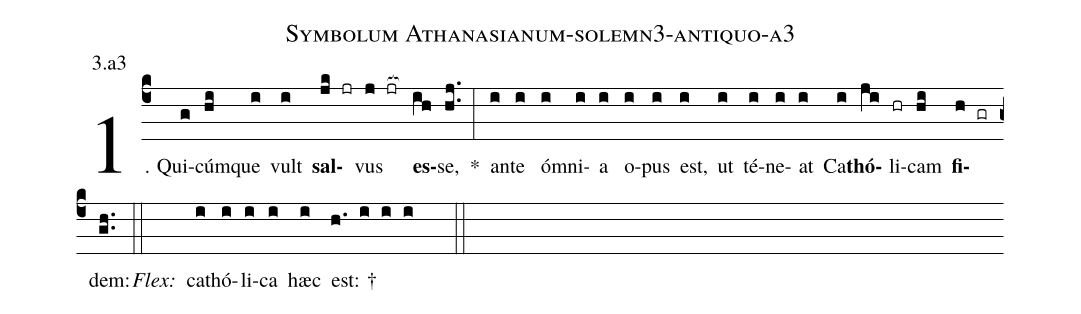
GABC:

name: Symbolum Athanasianum-solemn3-antiquo-a3;
annotation: 3.a3;
%%
(c4)1. Qui(g)cúm(hi)que(i) vult(i) <b>sal</b>(jk jr)vus(j jr[ocb:1{]) <b>es</b>(ih[ocb:0}])se,(hj..) *(:) an(i)te(i) óm(i)ni(i)a(i) o(i)pus(i) est,(i) ut(i) té(i)ne(i)at(i) Ca(i)<b>thó</b>(ji)li(hr)cam(hi) <b>fi</b>(h gr)dem:(gh..) (::)
<i>Flex:</i>()  ca(i)thó(i)li(i)ca(i) hæc(i) est: †(h. i i i  ::)
